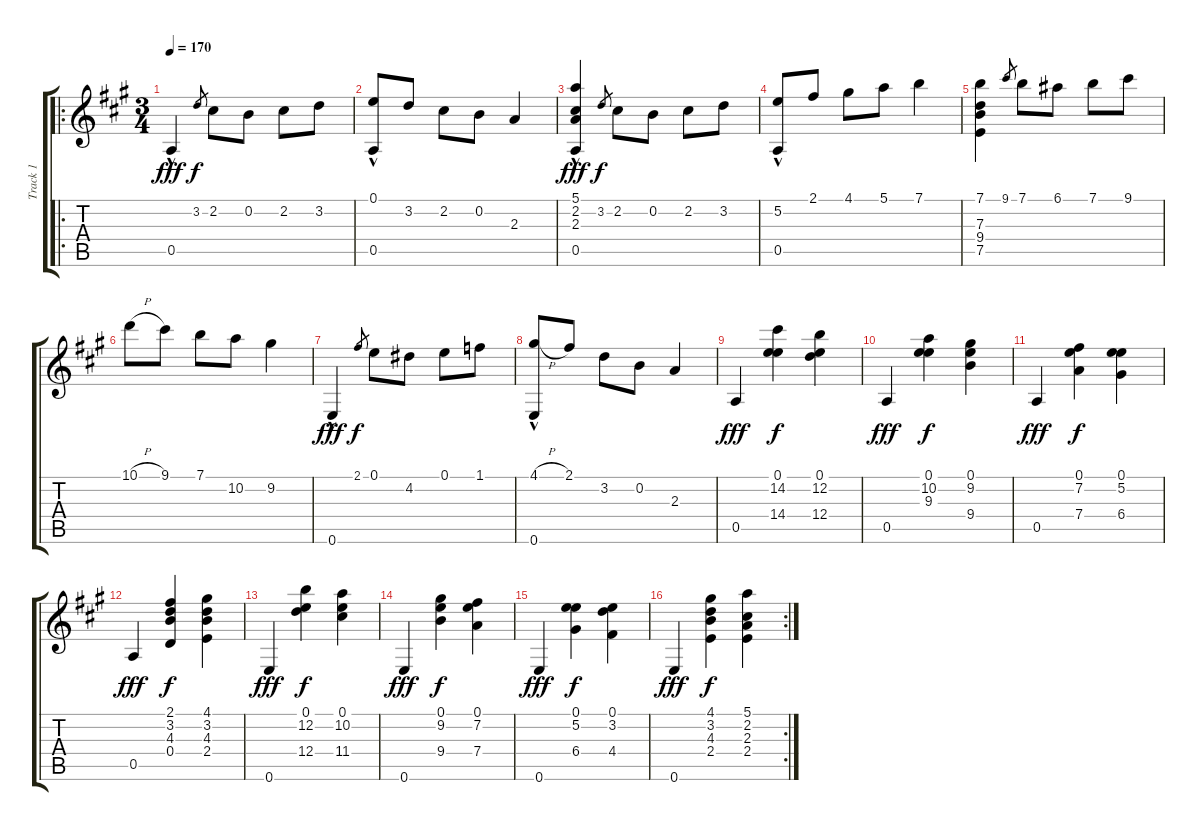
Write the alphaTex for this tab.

\track ("Track 1" "Track 1") {instrument acousticguitarnylon}
\staff {score tabs}
\tuning (E4 B3 G3 D3 A2 E2) {hide}
\ro
\ts (3 4)
\tempo 170
\clef g2
\ks a
0.5{hac}.4{dy fff} 3.2.8{gr dy f} 2.2.8 0.2.8 2.2.8 3.2.8 |
(0.1 0.5{hac}).8 3.2.8 2.2.8 0.2.8 2.3.4 |
(5.1 2.2 2.3 0.5{hac}).4{dy fff} 3.2.8{gr dy f} 2.2.8 0.2.8 2.2.8 3.2.8 |
(5.2 0.5{hac}).8 2.1.8 4.1.8 5.1.8 7.1.4 |
(7.1 7.3 9.4 7.5).4 9.1.8{gr} 7.1.8 6.1.8 7.1.8 9.1.8 |
10.1{h}.8 9.1.8 7.1.8 10.2.8 9.2.4 |
0.6{hac}.4{dy fff} 2.1.8{gr dy f} 0.1.8 4.2.8 0.1.8 1.1.8 |
(4.1{h} 0.6{hac}).8 2.1.8 3.2.8 0.2.8 2.3.4 |
0.5.4{dy fff} (0.1 14.2 14.4).4{dy f} (0.1 12.2 12.4).4 |
0.5.4{dy fff} (0.1 10.2 9.3).4{dy f} (0.1 9.2 9.4).4 |
0.5.4{dy fff} (0.1 7.2 7.4).4{dy f} (0.1 5.2 6.4).4 |
0.5.4{dy fff} (2.1 3.2 4.3 0.4).4{dy f} (4.1 3.2 4.3 2.4).4 |
0.6.4{dy fff} (0.1 12.2 12.4).4{dy f} (0.1 10.2 11.4).4 |
0.6.4{dy fff} (0.1 9.2 9.4).4{dy f} (0.1 7.2 7.4).4 |
0.6.4{dy fff} (0.1 5.2 6.4).4{dy f} (0.1 3.2 4.4).4 |
\rc 2
0.6.4{dy fff} (4.1 3.2 4.3 2.4).4{dy f} (5.1 2.2 2.3 2.4).4
